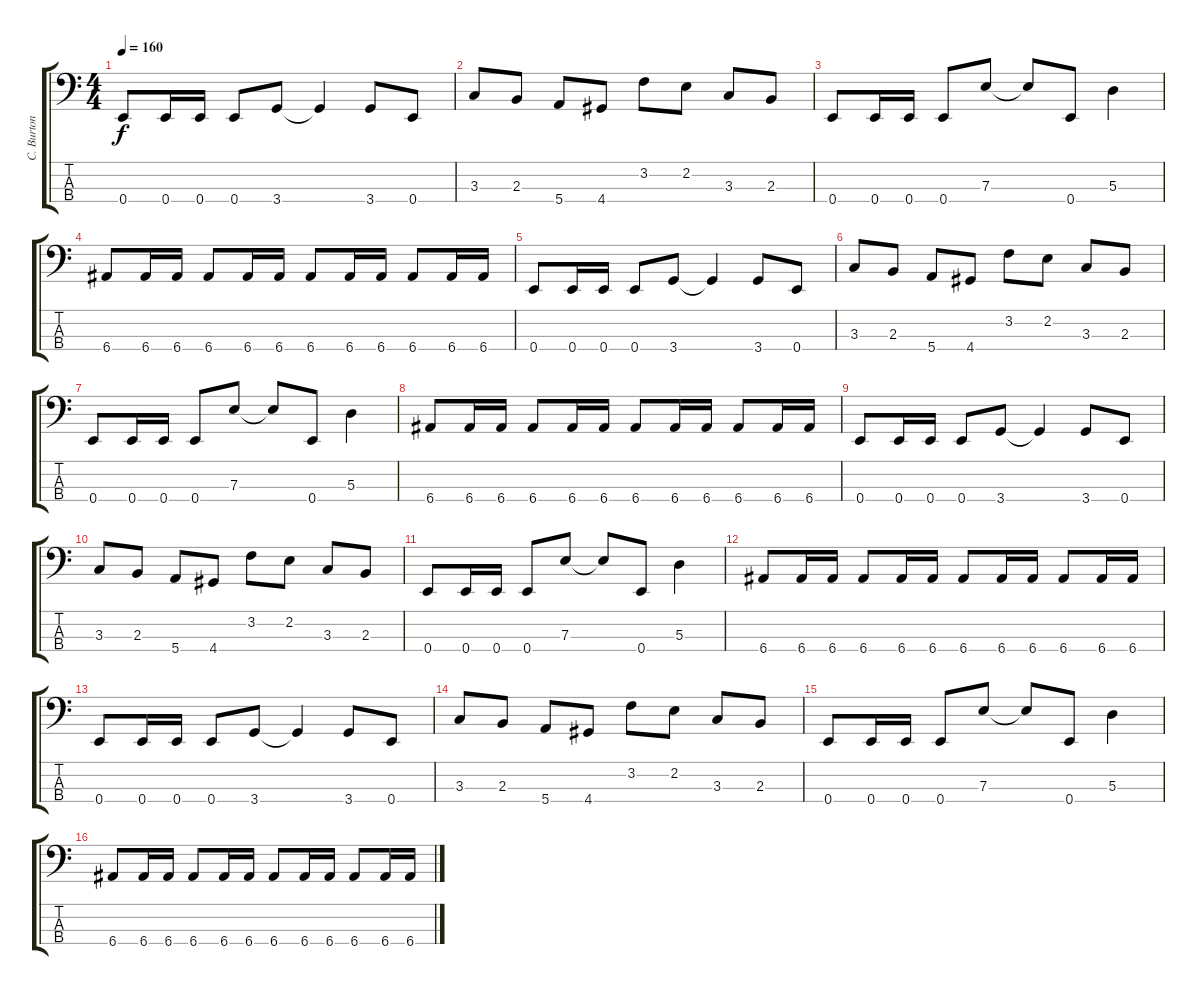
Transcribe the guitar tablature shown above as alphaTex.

\track ("C. Burton - Bass" "C. Burton ") {instrument electricbassfinger}
\staff {score tabs}
\tuning (G2 D2 A1 E1) {hide}
\ts (4 4)
\tempo 160
\clef f4
\ks c
0.4.8{dy f} 0.4.16 0.4.16 0.4.8 3.4.8 3.4{t}.4 3.4.8 0.4.8 |
3.3.8 2.3.8 5.4.8 4.4.8 3.2.8 2.2.8 3.3.8 2.3.8 |
0.4.8 0.4.16 0.4.16 0.4.8 7.3.8 7.3{t}.8 0.4.8 5.3.4 |
6.4.8 6.4.16 6.4.16 6.4.8 6.4.16 6.4.16 6.4.8 6.4.16 6.4.16 6.4.8 6.4.16 6.4.16 |
0.4.8 0.4.16 0.4.16 0.4.8 3.4.8 3.4{t}.4 3.4.8 0.4.8 |
3.3.8 2.3.8 5.4.8 4.4.8 3.2.8 2.2.8 3.3.8 2.3.8 |
0.4.8 0.4.16 0.4.16 0.4.8 7.3.8 7.3{t}.8 0.4.8 5.3.4 |
6.4.8 6.4.16 6.4.16 6.4.8 6.4.16 6.4.16 6.4.8 6.4.16 6.4.16 6.4.8 6.4.16 6.4.16 |
0.4.8 0.4.16 0.4.16 0.4.8 3.4.8 3.4{t}.4 3.4.8 0.4.8 |
3.3.8 2.3.8 5.4.8 4.4.8 3.2.8 2.2.8 3.3.8 2.3.8 |
0.4.8 0.4.16 0.4.16 0.4.8 7.3.8 7.3{t}.8 0.4.8 5.3.4 |
6.4.8 6.4.16 6.4.16 6.4.8 6.4.16 6.4.16 6.4.8 6.4.16 6.4.16 6.4.8 6.4.16 6.4.16 |
0.4.8 0.4.16 0.4.16 0.4.8 3.4.8 3.4{t}.4 3.4.8 0.4.8 |
3.3.8 2.3.8 5.4.8 4.4.8 3.2.8 2.2.8 3.3.8 2.3.8 |
0.4.8 0.4.16 0.4.16 0.4.8 7.3.8 7.3{t}.8 0.4.8 5.3.4 |
6.4.8 6.4.16 6.4.16 6.4.8 6.4.16 6.4.16 6.4.8 6.4.16 6.4.16 6.4.8 6.4.16 6.4.16
